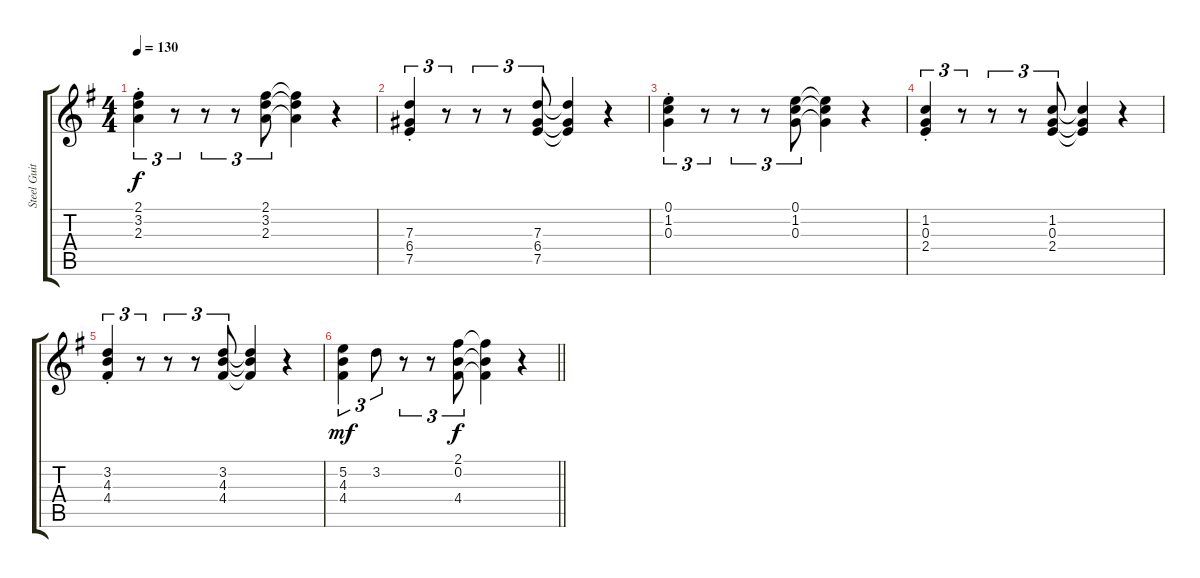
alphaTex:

\track ("Steel Guitar" "Steel Guit") {instrument acousticguitarsteel}
\staff {score tabs}
\tuning (E4 B3 G3 D3 A2 E2) {hide}
\ts (4 4)
\tempo 130
\clef g2
\ks g
(2.1{st} 3.2{st} 2.3{st}).4{tu (3 2) dy f} r.8{tu (3 2)} r.8{tu (3 2)} r.8{tu (3 2)} (2.1 3.2 2.3).8{tu (3 2)} (2.1{t} 3.2{t} 2.3{t}).4 r.4 |
(7.3{st} 6.4{st} 7.5{st}).4{tu (3 2)} r.8{tu (3 2)} r.8{tu (3 2)} r.8{tu (3 2)} (7.3 6.4 7.5).8{tu (3 2)} (7.3{t} 6.4{t} 7.5{t}).4 r.4 |
(0.1{st} 1.2{st} 0.3{st}).4{tu (3 2)} r.8{tu (3 2)} r.8{tu (3 2)} r.8{tu (3 2)} (0.1 1.2 0.3).8{tu (3 2)} (0.1{t} 1.2{t} 0.3{t}).4 r.4 |
(1.2{st} 0.3{st} 2.4{st}).4{tu (3 2)} r.8{tu (3 2)} r.8{tu (3 2)} r.8{tu (3 2)} (1.2 0.3 2.4).8{tu (3 2)} (1.2{t} 0.3{t} 2.4{t}).4 r.4 |
(3.2{st} 4.3{st} 4.4{st}).4{tu (3 2)} r.8{tu (3 2)} r.8{tu (3 2)} r.8{tu (3 2)} (3.2 4.3 4.4).8{tu (3 2)} (3.2{t} 4.3{t} 4.4{t}).4 r.4 |
\barLineRight lightlight
(5.2 4.3 4.4).4{tu (3 2) dy mf} 3.2.8{tu (3 2)} r.8{tu (3 2)} r.8{tu (3 2)} (2.1 0.2 4.4).8{tu (3 2) dy f} (2.1{t} 0.2{t} 4.4{t}).4 r.4
